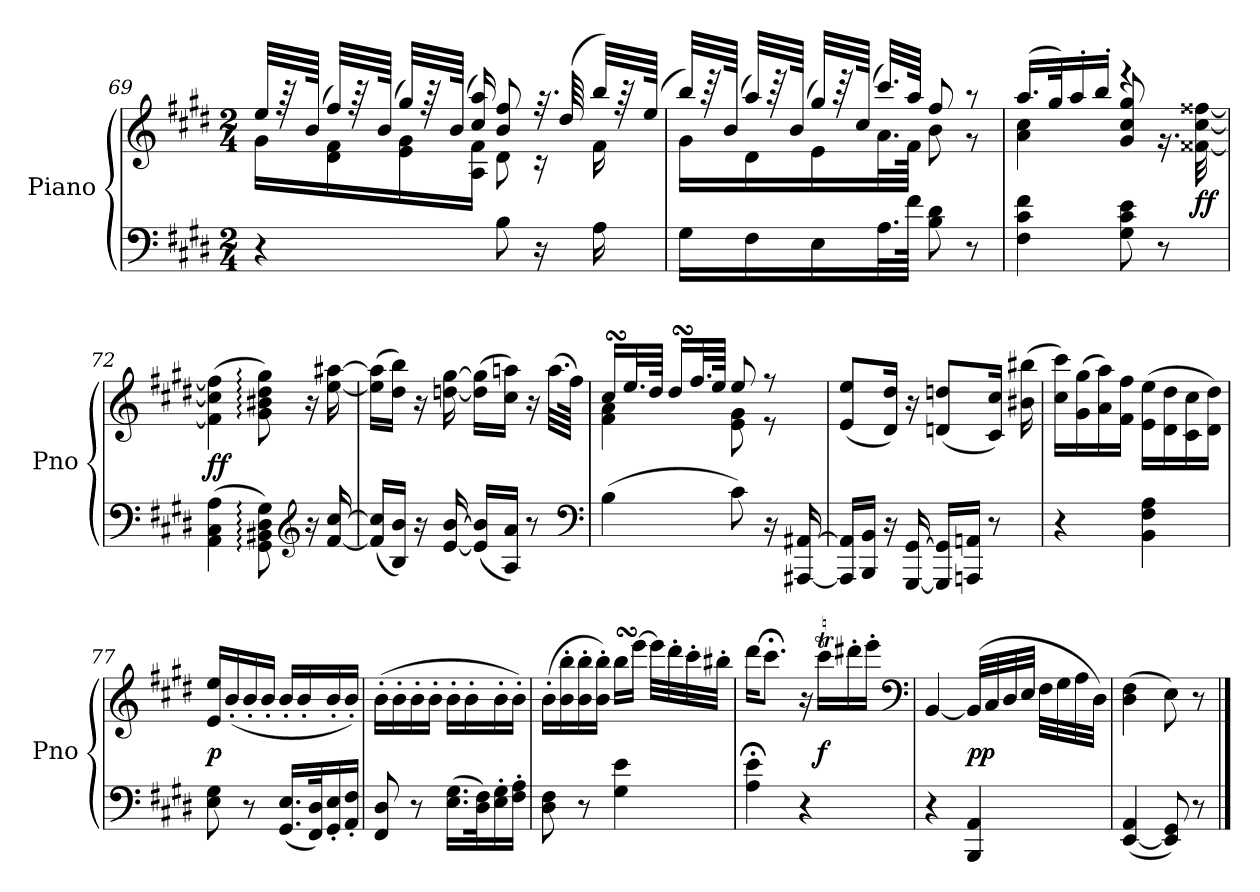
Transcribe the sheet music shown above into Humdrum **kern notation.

**kern	**kern	**dynam
*part1	*part1	*part1
*staff2	*staff1	*staff1/2
*I"Piano	*	*
*I'Pno	*	*
*clefF4	*clefG2	*
*k[f#c#g#d#]	*k[f#c#g#d#]	*
*E:	*E:	*
*M2/4	*M2/4	*
=69	=69	=69
*	*^	*
4r	32ee/LLL	16g#\LL	.
.	64r	.	.
.	(64b/JJJk	.	.
.	32ff#/LLL)	16d#\ 16f#\	.
.	64r	.	.
.	(64b/JJJk	.	.
.	32gg#/LLL)	16e\ 16g#\	.
.	64r	.	.
.	(64b/JJJk	.	.
.	16cc#/ 16aa/)	16A\ 16f#\JJ	.
8B\	8b/ 8ff#/	8d#\	.
16r	32.r	16r	.
.	(64dd#/	.	.
16A\	32bb/LLL)	16f#\	.
.	64r	.	.
.	(64ee/JJJk	.	.
=70	=70	=70	=70
16G#\LL	32bb/LLL)	16g#\LL	.
.	64r	.	.
.	(64b/JJJk	.	.
16F#\	32aa/LLL)	16d#\	.
.	64r	.	.
.	(64b/JJJk	.	.
16E\	32gg#/LLL)	16e\	.
.	64r	.	.
.	(64cc#/JJJk	.	.
32.A\L	32.ccc#/LLL)	32.a\L	.
64f#\JJJk	64aa/JJJk	64f#\JJJk	.
8B\ 8d#\	8ff#/	8b\	.
8r	8r	8r	.
=71	=71	=71	=71
4F#\ 4c#\ 4f#\	(16.aa/LL	4a\ 4cc#\	.
.	32gg#/K)	.	.
.	16aa'/	.	.
.	16bb'/JJ	.	.
8G#\ 8c#\ 8e\	4r	8g#/ 8cc#/ 8gg#/	.
8r	.	16.r	.
.	.	[32f##X\ [32cc#\ [32ff##X\	ff
*	*v	*v	*
=72	=72	=72
(4AA\ 4C#\ 4A\	(4f##]\ 4cc#]\ 4ff##]\	ff
8GG#:\ 8BB#X:\ 8D#:\ 8G#:\)	8g#:\ 8b#X:\ 8dd#:\ 8gg#:\)	.
*clefG2	*	*
16r	16r	.
[16f#/ [16cc#/	[16ee\ [16aa#X\	.
=73	=73	=73
(16f#]/ 16cc#]/LL	(16ee]\ 16aa#]\LL	.
16B/ 16b/JJ)	16dd#\ 16bb\JJ)	.
16r	16r	.
[16e/ [16b/	[16ddn\ [16gg#\	.
(16e]/ 16b]/LL	(16dd]\ 16gg#]\LL	.
16A/ 16a/JJ)	16cc#\ 16aan\JJ)	.
8r	16r	.
.	(32.aa\LLL	.
.	64ff#\JJJk)	.
*clefF4	*	*
=74	=74	=74
*	*^	*
(4B\	16cc#SSS/LL	4f#\ 4a\	.
.	32.ee/L	.	.
.	64dd#/JJJk	.	.
.	16dd#SsS/LL	.	.
.	32.ff#/L	.	.
.	64ee/JJJk	.	.
8c#\)	8ee/	8e\ 8g#\	.
16r	8r	8r	.
[16AAA#X/ [16AA#X/	.	.	.
*	*v	*v	*
=75	=75	=75
16AAA#]/ 16AA#]/LL	(8e/ 8ee/L	.
16BBB/ 16BB/JJ	.	.
16r	16d#/ 16dd#/Jk)	.
[16GGG#/ [16GG#/	16r	.
16GGG#]/ 16GG#]/LL	(8dn/ 8ddn/L	.
16AAAn/ 16AAn/JJ	.	.
8r	16c#/ 16cc#/Jk)	.
.	(16b#X\ 16bb#X\	.
=76	=76	=76
4r	16cc#\ 16ccc#\LL)	.
.	(16g#\ 16gg#\	.
.	16a\ 16aa\)	.
.	16f#\ 16ff#\JJ	.
4BB\ 4F#\ 4A\	(16e\ 16ee\LL	.
.	16d#\ 16dd#\	.
.	16c#\ 16cc#\	.
.	16d#\ 16dd#\JJ)	.
=77	=77	=77
8E\ 8G#\	16e/ 16ee/LL	p
.	(16b'/	.
8r	16b'/	.
.	16b'/JJ	.
(16.GG#/ 16.E/LL	16b'/LL	.
.	16b'/	.
32FF#/ 32D#/K)	.	.
16GG#'/ 16E'/	16b'/	.
16AA'/ 16F#'/JJ	16b'/JJ)	.
=78	=78	=78
8FF#/ 8D#/	(16b'\LL	.
.	16b'\	.
8r	16b'\	.
.	16b'\JJ	.
(16.E\ 16.G#\LL	16b'\LL	.
.	16b'\	.
32D#\ 32F#\K)	.	.
16E'\ 16G#'\	16b'\	.
16F#'\ 16A'\JJ	16b'\JJ)	.
=79	=79	=79
8D#\ 8F#\	(16b'\LL	.
.	16b'\ 16bb'\	.
8r	16b'\ 16bb'\	.
.	16b'\ 16bb'\JJ)	.
4G#\ 4e\	16bbSSS\LL	.
.	[16eee\JJ	.
.	32eee\LLL]	.
.	32ddd#'\	.
.	32ccc#'\	.
.	32bb#X'\JJJ	.
=80	=80	=80
4A;<\ 4e;<\	16ddd#\KL	.
.	8.ccc#;<\J	.
4r	16r	.
.	16ccc#t\LL	f
.	16ddd#X'\	.
.	16eee'\JJ	.
*	*clefF4	*
=81	=81	=81
4r	[4BB/	.
4BBB/ 4AA/	(32BB/LLL]	pp
.	32C#/	.
.	32D#/	.
.	32E/JJJ	.
.	32F#\LLL	.
.	32G#\	.
.	32A\	.
.	32D#\JJJ)	.
=82	=82	=82
([4EE/ 4AA/	(4D#\ 4F#\	.
8EE]/ 8GG#/)	8E\)	.
8r	8r	.
==	==	==
*-	*-	*-
